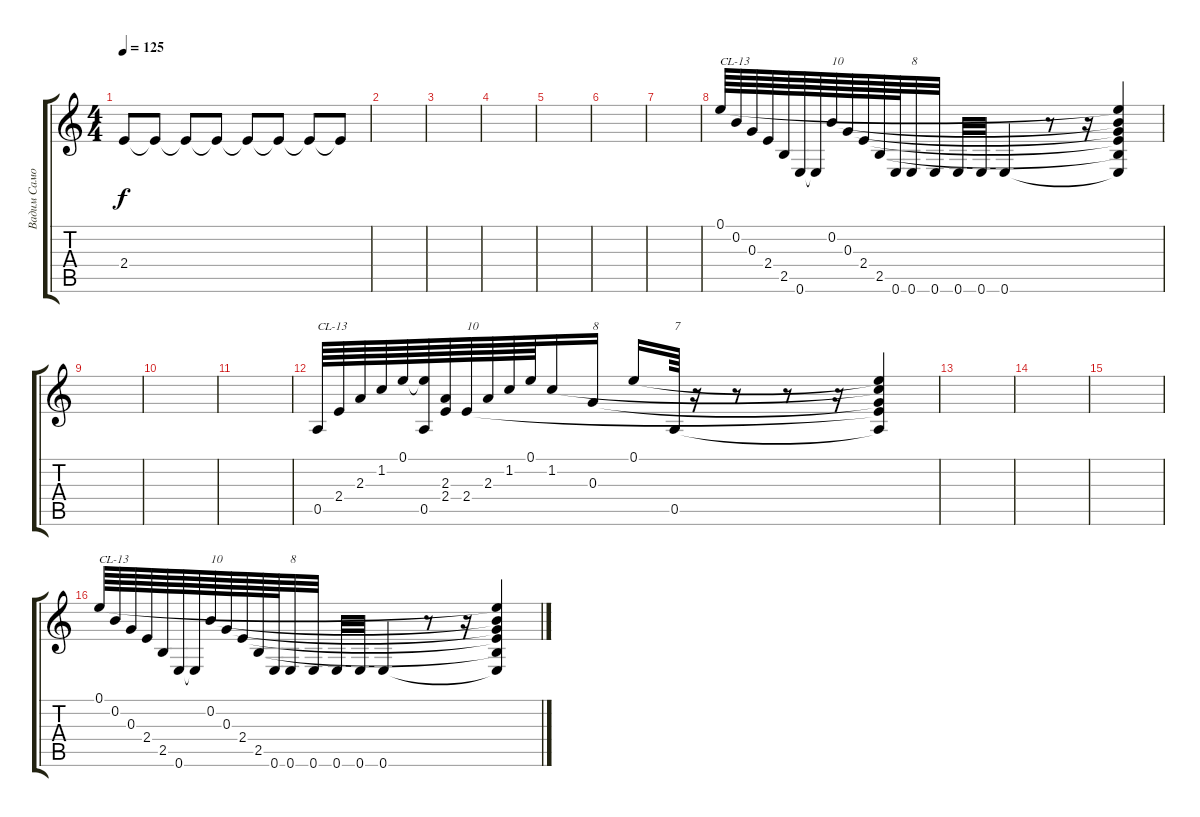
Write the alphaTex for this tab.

\track ("Вадим Самойлов" "Вадим Само") {instrument overdrivenguitar}
\staff {score tabs}
\tuning (E4 B3 G3 D3 A2 E2) {hide}
\ts (4 4)
\tempo 125
\clef g2
\ks c
2.4{t}.8{dy f} 2.4{t}.8 2.4{t}.8 2.4{t}.8 2.4{t}.8 2.4{t}.8 2.4{t}.8 2.4{t}.8 |
|
|
|
|
|
|
0.1.64{txt "CL-13" volume 13 balance 16 instrument electricguitarclean} 0.2.64 0.3.64 2.4.64 2.5.64 0.6.64 0.6{t}.64 0.2.64{txt "10" volume 8 balance 7} 0.3.64 2.4.64 2.5.64 0.6.64 0.6.32{txt "8" volume 8} 0.6.32 0.6.32 0.6.32 0.6.4 r.8 r.16 (0.1{t} 0.2{t} 0.3{t} 2.4{t} 2.5{t} 0.6{t}).4 |
|
|
|
0.5.64{txt "CL-13" volume 13 balance 16 instrument electricguitarclean} 2.4.64 2.3.64 1.2.64 0.1.64 (0.1{t} 0.5).64 (2.3 2.4).64 2.4.64{txt "10" volume 8 balance 7} 2.3.64 1.2.64 0.1.64 1.2.16 0.3.16{txt "8" volume 8} 0.1.16 0.5.64{txt "7" volume 7 balance 5} r.16 r.8 r.8 r.16 (0.1{t} 1.2{t} 0.3{t} 2.4{t} 0.5{t}).4 |
|
|
|
0.1.64{txt "CL-13" volume 13 balance 16 instrument electricguitarclean} 0.2.64 0.3.64 2.4.64 2.5.64 0.6.64 0.6{t}.64 0.2.64{txt "10" volume 8 balance 7} 0.3.64 2.4.64 2.5.64 0.6.64 0.6.32{txt "8" volume 8} 0.6.32 0.6.32 0.6.32 0.6.4 r.8 r.16 (0.1{t} 0.2{t} 0.3{t} 2.4{t} 2.5{t} 0.6{t}).4
